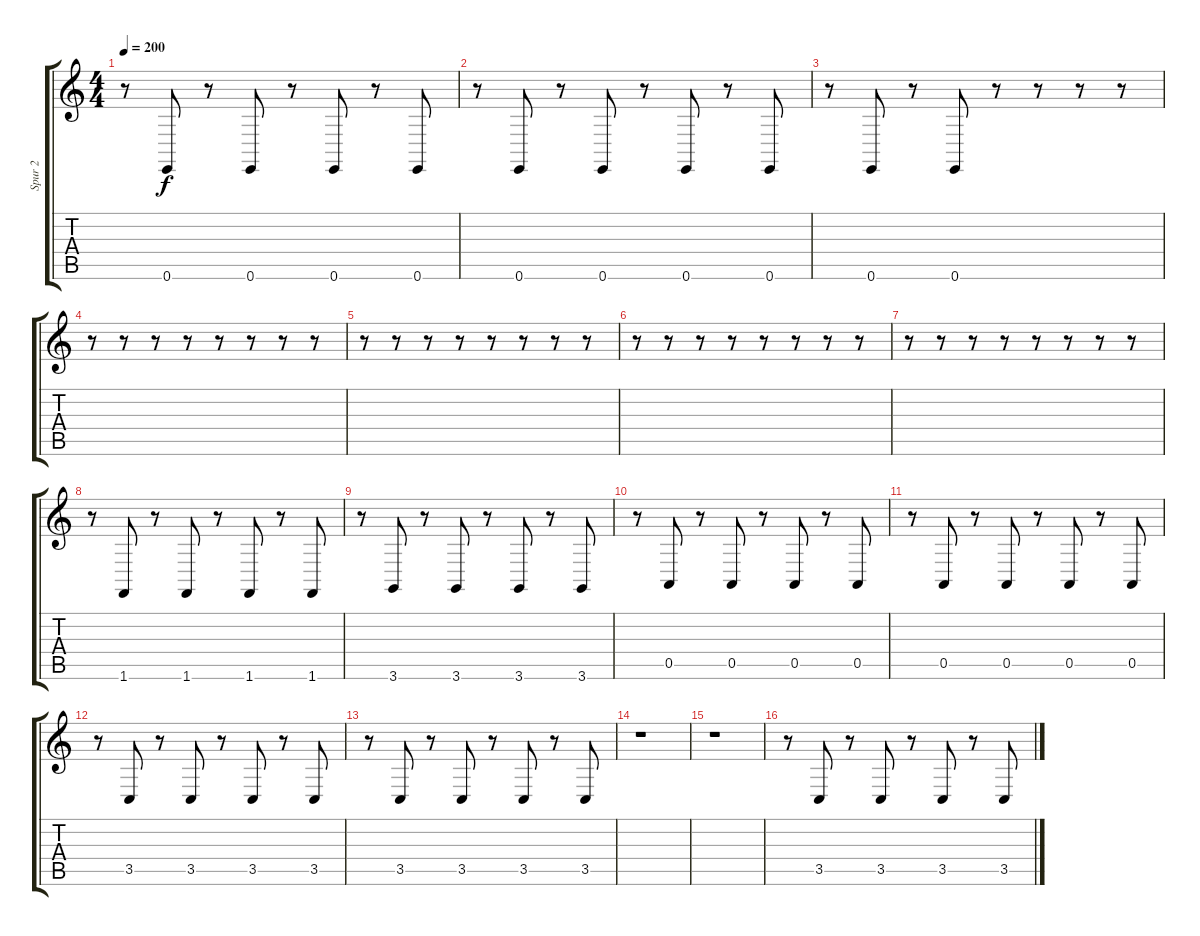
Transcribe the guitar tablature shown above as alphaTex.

\track ("Spur 2" "Spur 2") {instrument clavinet}
\staff {score tabs}
\tuning (E4 B3 G3 D3 A2 E2) {hide}
\ts (4 4)
\tempo 200
\clef g2
\ks c
r.8{dy f} 0.6.8 r.8 0.6.8 r.8 0.6.8 r.8 0.6.8 |
r.8 0.6.8 r.8 0.6.8 r.8 0.6.8 r.8 0.6.8 |
r.8 0.6.8 r.8 0.6.8 r.8 r.8 r.8 r.8 |
r.8 r.8 r.8 r.8 r.8 r.8 r.8 r.8 |
r.8 r.8 r.8 r.8 r.8 r.8 r.8 r.8 |
r.8 r.8 r.8 r.8 r.8 r.8 r.8 r.8 |
r.8 r.8 r.8 r.8 r.8 r.8 r.8 r.8 |
r.8 1.6.8 r.8 1.6.8 r.8 1.6.8 r.8 1.6.8 |
r.8 3.6.8 r.8 3.6.8 r.8 3.6.8 r.8 3.6.8 |
r.8 0.5.8 r.8 0.5.8 r.8 0.5.8 r.8 0.5.8 |
r.8 0.5.8 r.8 0.5.8 r.8 0.5.8 r.8 0.5.8 |
r.8 3.5.8 r.8 3.5.8 r.8 3.5.8 r.8 3.5.8 |
r.8 3.5.8 r.8 3.5.8 r.8 3.5.8 r.8 3.5.8 |
r.1 |
r.1 |
r.8 3.5.8 r.8 3.5.8 r.8 3.5.8 r.8 3.5.8
